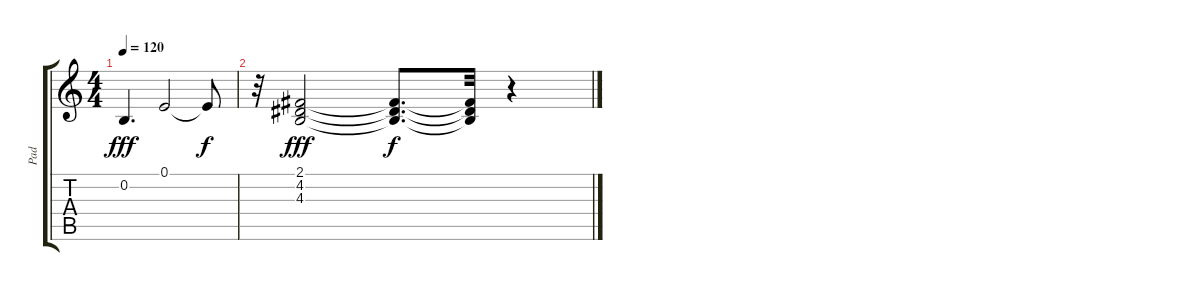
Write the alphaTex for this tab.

\track ("Pad" "Pad") {instrument pad8sweep}
\staff {score tabs}
\tuning (E4 B3 G3 D3 A2 E2) {hide}
\ts (4 4)
\tempo 120
\clef g2
\ks c
0.2.4{d dy fff} 0.1.2 0.1{t}.8{dy f} |
r.32 (2.1 4.2 4.3).2{dy fff instrument pad2warm} (2.1{t} 4.2{t} 4.3{t}).8{d dy f} (2.1{t} 4.2{t} 4.3{t}).32 r.4
